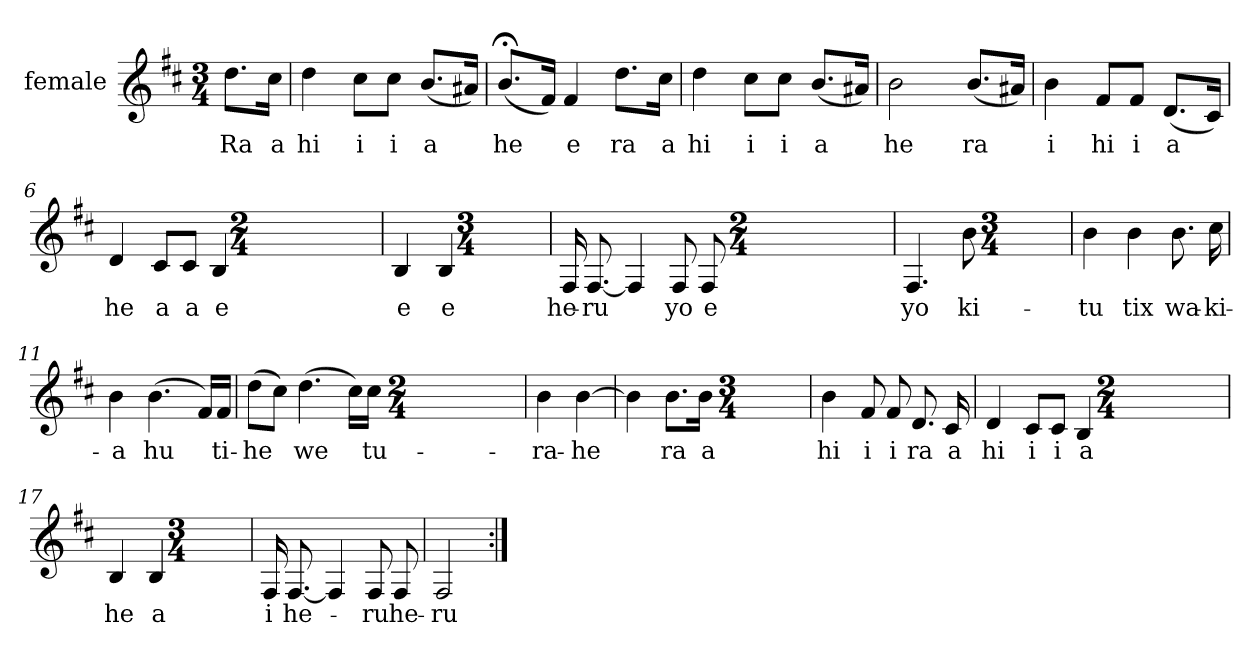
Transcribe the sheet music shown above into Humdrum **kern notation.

**kern	**text
*part1	*part1
*staff1	*staff1
*I"female	*
*clefG2	*
*k[f#c#]	*
*M3/4	*
*MM84	*
=	=
8.dd\L	Ra
16cc#\Jk	a
=1	=1
4dd	hi
8cc#\L	i
8cc#\J	i
(8.b/L	a
16a#X/Jk)	.
=2	=2
(8.b;</L	he
16f#/Jk)	.
4f#	e
8.dd\L	ra
16cc#\Jk	a
=3	=3
4dd	hi
8cc#\L	i
8cc#\J	i
(8.b/L	a
16a#X/Jk)	.
=4	=4
2b	he
(8.b/L	ra
16a#X/Jk)	.
=5	=5
4b	i
8f#/L	hi
8f#/J	i
(8.d/L	a
16c#/Jk)	.
=6	=6
4d	he
8c#/L	a
8c#/J	a
4B	e
*M2/4	*
=7	=7
4B	e
4B	e
*M3/4	*
=8	=8
16F#	he-
[8.F#	-ru
4F#]	.
8F#	yo
8F#	e
*M2/4	*
=9	=9
4.F#	yo
8b	ki-
*M3/4	*
=10	=10
4b	-tu
4b	tix
8.b	wa-
16cc#	-ki-
=11	=11
4b	-a
(4.b	hu
16f#/LL)	.
16f#/JJ	ti-
=12	=12
(8dd\L	-he
8cc#\J)	.
(4.dd	we
16cc#\LL)	.
16cc#\JJ	tu-
*M2/4	*
=13	=13
4b	-ra-
[4b	-he
=14	=14
4b]	.
8.b\L	ra
16b\Jk	a
*M3/4	*
=15	=15
4b	hi
8f#	i
8f#	i
8.d	ra
16c#	a
=16	=16
4d	hi
8c#/L	i
8c#/J	i
4B	a
*M2/4	*
=17	=17
4B	he
4B	a
*M3/4	*
=18	=18
16F#	i
[8.F#	he-
4F#]	.
8F#	-ru
8F#	he-
=19	=19
2F#	-ru
=:|!	=:|!
*-	*-
